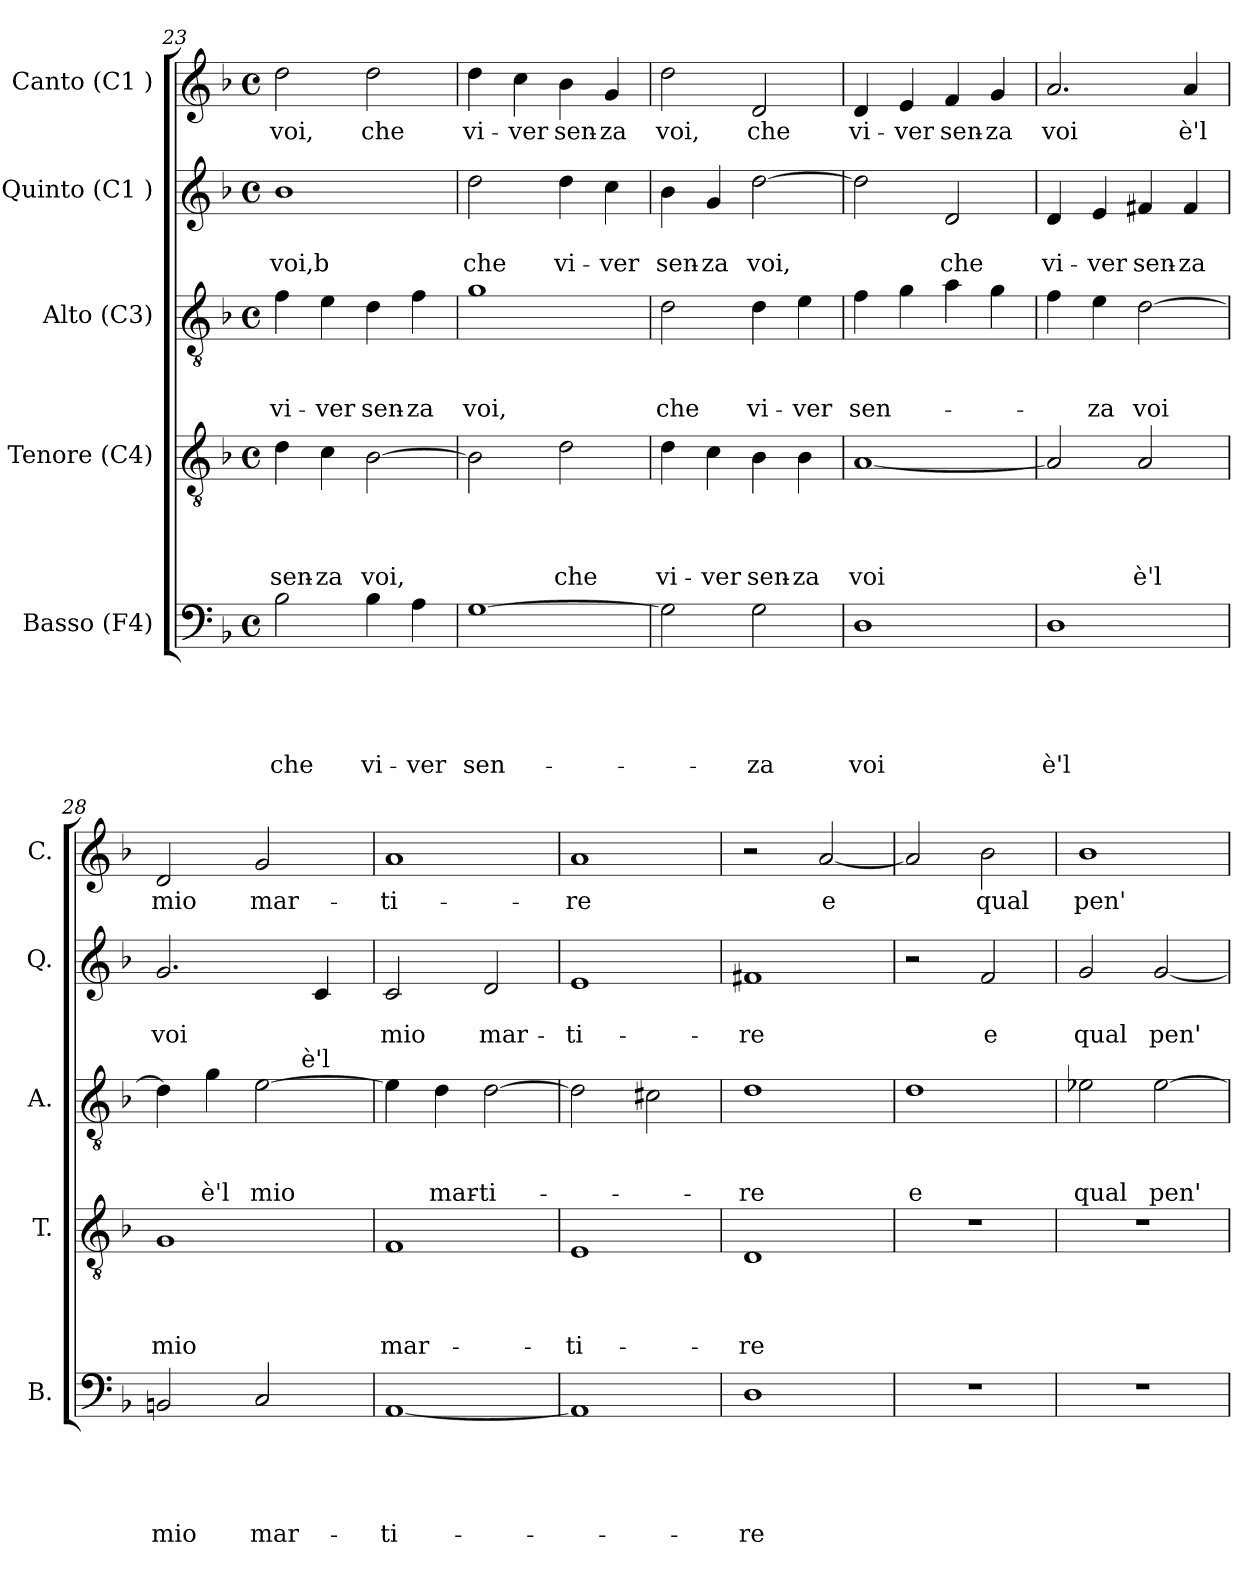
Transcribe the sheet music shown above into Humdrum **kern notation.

**kern	**text	**text	**text	**text	**text	**kern	**text	**text	**text	**text	**kern	**text	**text	**text	**kern	**text	**text	**kern	**text
*part5	*part5	*part5	*part5	*part5	*part5	*part4	*part4	*part4	*part4	*part4	*part3	*part3	*part3	*part3	*part2	*part2	*part2	*part1	*part1
*staff5	*staff5	*staff5	*staff5	*staff5	*staff5	*staff4	*staff4	*staff4	*staff4	*staff4	*staff3	*staff3	*staff3	*staff3	*staff2	*staff2	*staff2	*staff1	*staff1
*I"Basso (F4)	*	*	*	*	*	*I"Tenore (C4)	*	*	*	*	*I"Alto (C3)	*	*	*	*I"Quinto (C1 )	*	*	*I"Canto (C1 )	*
*I'B.	*	*	*	*	*	*I'T.	*	*	*	*	*I'A.	*	*	*	*I'Q.	*	*	*I'C.	*
*clefF4	*	*	*	*	*	*clefGv2	*	*	*	*	*clefGv2	*	*	*	*clefG2	*	*	*clefG2	*
*k[b-]	*	*	*	*	*	*k[b-]	*	*	*	*	*k[b-]	*	*	*	*k[b-]	*	*	*k[b-]	*
*F:	*	*	*	*	*	*F:	*	*	*	*	*F:	*	*	*	*F:	*	*	*F:	*
*M4/4	*	*	*	*	*	*M4/4	*	*	*	*	*M4/4	*	*	*	*M4/4	*	*	*M4/4	*
*met(c)	*	*	*	*	*	*met(c)	*	*	*	*	*met(c)	*	*	*	*met(c)	*	*	*met(c)	*
=23	=23	=23	=23	=23	=23	=23	=23	=23	=23	=23	=23	=23	=23	=23	=23	=23	=23	=23	=23
!	!	!	!	!	!LO:LY:b	!	!	!	!	!LO:LY:b	!	!	!	!LO:LY:b	!	!	!LO:LY:b	!	!LO:LY:b
2B-\	.	.	.	.	che	4d\	.	.	.	sen-	4f\	.	.	vi-	1b-	.	voi,b	2dd\	voi,
!	!	!	!	!	!	!	!	!	!	!LO:LY:b:rj	!	!	!	!LO:LY:b:rj	!	!	!	!	!
.	.	.	.	.	.	4c\	.	.	.	-za	4e\	.	.	-ver	.	.	.	.	.
!	!	!	!	!	!LO:LY:b	!	!	!	!	!LO:LY:b	!	!	!	!LO:LY:b	!	!	!	!	!LO:LY:b
4B-\	.	.	.	.	vi-	[>2B-\	.	.	.	voi,	4d\	.	.	sen-	.	.	.	2dd\	che
!	!	!	!	!	!LO:LY:b:rj	!	!	!	!	!	!	!	!	!LO:LY:b:rj	!	!	!	!	!
4A\	.	.	.	.	-ver	.	.	.	.	.	4f\	.	.	-za	.	.	.	.	.
=24	=24	=24	=24	=24	=24	=24	=24	=24	=24	=24	=24	=24	=24	=24	=24	=24	=24	=24	=24
!	!	!	!	!	!LO:LY:b	!	!	!	!	!	!	!	!	!LO:LY:b	!	!	!LO:LY:b	!	!LO:LY:b
[>1G	.	.	.	.	sen-	2B-\]	.	.	.	.	1g	.	.	voi,	2dd\	.	che	4dd\	vi-
!	!	!	!	!	!	!	!	!	!	!	!	!	!	!	!	!	!	!	!LO:LY:b:rj
.	.	.	.	.	.	.	.	.	.	.	.	.	.	.	.	.	.	4cc\	-ver
!	!	!	!	!	!	!	!	!	!	!LO:LY:b	!	!	!	!	!	!	!LO:LY:b	!	!LO:LY:b
.	.	.	.	.	.	2d\	.	.	.	che	.	.	.	.	4dd\	.	vi-	4b-\	sen-
!	!	!	!	!	!	!	!	!	!	!	!	!	!	!	!	!	!LO:LY:b:rj	!	!LO:LY:b:rj
.	.	.	.	.	.	.	.	.	.	.	.	.	.	.	4cc\	.	-ver	4g/	-za
=25	=25	=25	=25	=25	=25	=25	=25	=25	=25	=25	=25	=25	=25	=25	=25	=25	=25	=25	=25
!	!	!	!	!	!	!	!	!	!	!LO:LY:b	!	!	!	!LO:LY:b	!	!	!LO:LY:b	!	!LO:LY:b
2G\]	.	.	.	.	.	4d\	.	.	.	vi-	2d\	.	.	che	4b-\	.	sen-	2dd\	voi,
!	!	!	!	!	!	!	!	!	!	!LO:LY:b:rj	!	!	!	!	!	!	!LO:LY:b:rj	!	!
.	.	.	.	.	.	4c\	.	.	.	-ver	.	.	.	.	4g/	.	-za	.	.
!	!	!	!	!	!LO:LY:b	!	!	!	!	!LO:LY:b	!	!	!	!LO:LY:b	!	!	!LO:LY:b	!	!LO:LY:b
2G\	.	.	.	.	-za	4B-\	.	.	.	sen-	4d\	.	.	vi-	[>2dd\	.	voi,	2d/	che
!	!	!	!	!	!	!	!	!	!	!LO:LY:b:rj	!	!	!	!LO:LY:b:rj	!	!	!	!	!
.	.	.	.	.	.	4B-\	.	.	.	-za	4e\	.	.	-ver	.	.	.	.	.
=26	=26	=26	=26	=26	=26	=26	=26	=26	=26	=26	=26	=26	=26	=26	=26	=26	=26	=26	=26
!	!	!	!	!	!LO:LY:b	!	!	!	!	!LO:LY:b	!	!	!	!LO:LY:b	!	!	!	!	!LO:LY:b
1D	.	.	.	.	voi	[<1A	.	.	.	voi	4f\	.	.	sen-	2dd\]	.	.	4d/	vi-
!	!	!	!	!	!	!	!	!	!	!	!	!	!	!	!	!	!	!	!LO:LY:b:rj
.	.	.	.	.	.	.	.	.	.	.	4g\	.	.	.	.	.	.	4e/	-ver
!	!	!	!	!	!	!	!	!	!	!	!	!	!	!	!	!	!LO:LY:b	!	!LO:LY:b
.	.	.	.	.	.	.	.	.	.	.	4a\	.	.	.	2d/	.	che	4f/	sen-
!	!	!	!	!	!	!	!	!	!	!	!	!	!	!	!	!	!	!	!LO:LY:b:rj
.	.	.	.	.	.	.	.	.	.	.	4g\	.	.	.	.	.	.	4g/	-za
=27	=27	=27	=27	=27	=27	=27	=27	=27	=27	=27	=27	=27	=27	=27	=27	=27	=27	=27	=27
!	!	!	!	!	!LO:LY:b	!	!	!	!	!	!	!	!	!	!	!	!LO:LY:b	!	!LO:LY:b
1D	.	.	.	.	è'l	2A/]	.	.	.	.	4f\	.	.	.	4d/	.	vi-	2.a/	voi
!	!	!	!	!	!	!	!	!	!	!	!	!	!	!LO:LY:b	!	!	!LO:LY:b	!	!
.	.	.	.	.	.	.	.	.	.	.	4e\	.	.	-za	4e/	.	-ver	.	.
!	!	!	!	!	!	!	!	!	!	!LO:LY:b	!	!	!	!LO:LY:b	!	!	!LO:LY:b	!	!
.	.	.	.	.	.	2A/	.	.	.	è'l	[<2d\	.	.	voi	4f#X/	.	sen-	.	.
!	!	!	!	!	!	!	!	!	!	!	!	!	!	!	!	!	!LO:LY:b	!	!LO:LY:b
.	.	.	.	.	.	.	.	.	.	.	.	.	.	.	4f#/	.	-za	4a/	è'l
!!LO:LB:g=z
=28	=28	=28	=28	=28	=28	=28	=28	=28	=28	=28	=28	=28	=28	=28	=28	=28	=28	=28	=28
!	!	!	!	!	!LO:LY:b	!	!	!	!	!LO:LY:b	!	!	!	!	!	!	!LO:LY:b	!	!LO:LY:b
*	*	*	*	*	*	*	*	*	*	*	*^	*	*	*	*	*	*	*	*
2BBn/	.	.	.	.	mio	1G	.	.	.	mio	4d\]	2ryy	.	.	.	2.g/	.	voi	2d/	mio
!	!	!	!	!	!	!	!	!	!	!	!	!	!	!	!LO:LY:b	!	!	!	!	!
.	.	.	.	.	.	.	.	.	.	.	4g\	.	.	.	è'l	.	.	.	.	.
!	!	!	!	!	!LO:LY:b	!	!	!	!	!	!	!	!	!	!LO:LY:b	!	!	!	!	!LO:LY:b
2C/	.	.	.	.	mar-	.	.	.	.	.	[>2e\	8..ryy	.	.	mio	.	.	.	2g/	mar-
!	!	!	!	!	!	!	!	!	!	!	!	!LO:TX:a:t=è'l	!	!	!	!	!	!	!	!
.	.	.	.	.	.	.	.	.	.	.	.	4ryy	.	.	.	.	.	.	.	.
.	.	.	.	.	.	.	.	.	.	.	.	.	.	.	.	4c/	.	.	.	.
.	.	.	.	.	.	.	.	.	.	.	.	32ryy	.	.	.	.	.	.	.	.
=29	=29	=29	=29	=29	=29	=29	=29	=29	=29	=29	=29	=29	=29	=29	=29	=29	=29	=29	=29	=29
!	!	!	!	!	!LO:LY:b	!	!	!	!	!LO:LY:b	!	!	!	!	!	!	!	!LO:LY:b	!	!LO:LY:b
*	*	*	*	*	*	*	*	*	*	*	*v	*v	*	*	*	*	*	*	*	*
[<1AA	.	.	.	.	-ti-	1F	.	.	.	mar-	4e\]	.	.	.	2c/	.	mio	1a	-ti-
!	!	!	!	!	!	!	!	!	!	!	!	!	!	!LO:LY:b	!	!	!	!	!
.	.	.	.	.	.	.	.	.	.	.	4d\	.	.	mar-	.	.	.	.	.
!	!	!	!	!	!	!	!	!	!	!	!	!	!	!LO:LY:b:rj	!	!	!LO:LY:b	!	!
.	.	.	.	.	.	.	.	.	.	.	[>2d\	.	.	-ti-	2d/	.	mar-	.	.
=30	=30	=30	=30	=30	=30	=30	=30	=30	=30	=30	=30	=30	=30	=30	=30	=30	=30	=30	=30
!	!	!	!	!	!	!	!	!	!	!LO:LY:b	!	!	!	!	!	!	!LO:LY:b	!	!LO:LY:b
1AA]	.	.	.	.	.	1E	.	.	.	-ti-	2d\]	.	.	.	1e	.	-ti-	1a	-re
.	.	.	.	.	.	.	.	.	.	.	2c#X\	.	.	.	.	.	.	.	.
=31	=31	=31	=31	=31	=31	=31	=31	=31	=31	=31	=31	=31	=31	=31	=31	=31	=31	=31	=31
!	!	!	!	!	!LO:LY:b	!	!	!	!	!LO:LY:b	!	!	!	!LO:LY:b	!	!	!LO:LY:b	!	!
1D	.	.	.	.	-re	1D	.	.	.	-re	1d	.	.	-re	1f#X	.	-re	2r	.
!	!	!	!	!	!	!	!	!	!	!	!	!	!	!	!	!	!	!	!LO:LY:b:rj
.	.	.	.	.	.	.	.	.	.	.	.	.	.	.	.	.	.	[<2a/	e
=32	=32	=32	=32	=32	=32	=32	=32	=32	=32	=32	=32	=32	=32	=32	=32	=32	=32	=32	=32
!	!	!	!	!	!	!	!	!	!	!	!	!	!	!LO:LY:b:rj	!	!	!	!	!
1r	.	.	.	.	.	1r	.	.	.	.	1d	.	.	e	2r	.	.	2a/]	.
!	!	!	!	!	!	!	!	!	!	!	!	!	!	!	!	!	!LO:LY:b	!	!LO:LY:b
.	.	.	.	.	.	.	.	.	.	.	.	.	.	.	2f/	.	e	2b-\	qual
=33	=33	=33	=33	=33	=33	=33	=33	=33	=33	=33	=33	=33	=33	=33	=33	=33	=33	=33	=33
!	!	!	!	!	!	!	!	!	!	!	!	!	!	!LO:LY:b	!	!	!LO:LY:b	!	!LO:LY:b
1r	.	.	.	.	.	1r	.	.	.	.	2e-X\	.	.	qual	2g/	.	qual	1b-	pen'
!	!	!	!	!	!	!	!	!	!	!	!	!	!	!LO:LY:b	!	!	!LO:LY:b	!	!
.	.	.	.	.	.	.	.	.	.	.	[>2e-\	.	.	pen'	[<2g/	.	pen'	.	.
=	=	=	=	=	=	=	=	=	=	=	=	=	=	=	=	=	=	=	=
*-	*-	*-	*-	*-	*-	*-	*-	*-	*-	*-	*-	*-	*-	*-	*-	*-	*-	*-	*-
